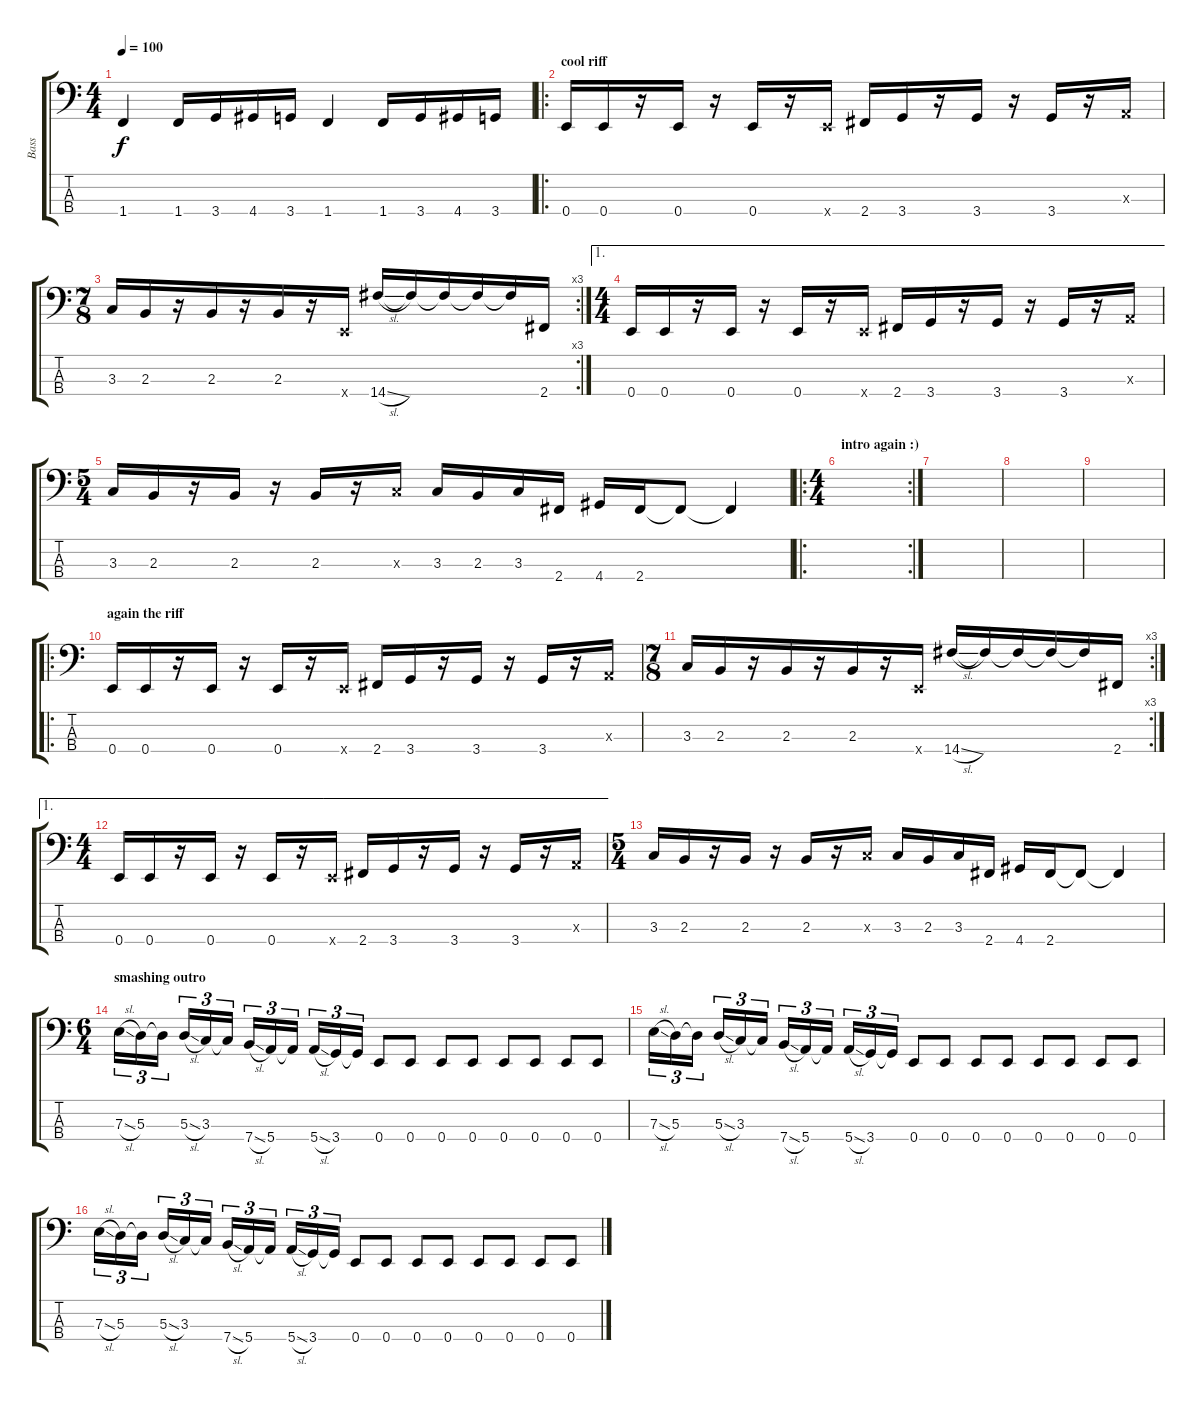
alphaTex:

\track ("Bass" "Bass") {instrument electricbassfinger}
\staff {score tabs}
\tuning (G2 D2 A1 E1) {hide}
\ts (4 4)
\tempo 100
\clef f4
\ks c
1.4.4{dy f} 1.4.16 3.4.16 4.4.16 3.4.16 1.4.4 1.4.16 3.4.16 4.4.16 3.4.16 |
\ro
\section ("" "cool riff")
0.4.16 0.4.16 r.16 0.4.16 r.16 0.4.16 r.16 0.4{x}.16 2.4.16 3.4.16 r.16 3.4.16 r.16 3.4.16 r.16 0.3{x}.16 |
\rc 3
\ts (7 8)
3.3.16 2.3.16 r.16 2.3.16 r.16 2.3.16 r.16 0.4{x}.16 14.4{sl}.16 14.4{t}.16 14.4{t}.16 14.4{t}.16 14.4{t}.16 2.4.16 |
\ae 1
\ts (4 4)
0.4.16 0.4.16 r.16 0.4.16 r.16 0.4.16 r.16 0.4{x}.16 2.4.16 3.4.16 r.16 3.4.16 r.16 3.4.16 r.16 0.3{x}.16 |
\ts (5 4)
3.3.16 2.3.16 r.16 2.3.16 r.16 2.3.16 r.16 3.3{x}.16 3.3.16 2.3.16 3.3.16 2.4.16 4.4.16 2.4.16 2.4{t}.8 2.4{t}.4 |
\ro
\rc 2
\ts (4 4)
\section ("" "intro again :)")
|
|
|
|
\ro
\section ("" "again the riff")
0.4.16 0.4.16 r.16 0.4.16 r.16 0.4.16 r.16 0.4{x}.16 2.4.16 3.4.16 r.16 3.4.16 r.16 3.4.16 r.16 0.3{x}.16 |
\rc 3
\ts (7 8)
3.3.16 2.3.16 r.16 2.3.16 r.16 2.3.16 r.16 0.4{x}.16 14.4{sl}.16 14.4{t}.16 14.4{t}.16 14.4{t}.16 14.4{t}.16 2.4.16 |
\ae 1
\ts (4 4)
0.4.16 0.4.16 r.16 0.4.16 r.16 0.4.16 r.16 0.4{x}.16 2.4.16 3.4.16 r.16 3.4.16 r.16 3.4.16 r.16 0.3{x}.16 |
\ts (5 4)
3.3.16 2.3.16 r.16 2.3.16 r.16 2.3.16 r.16 3.3{x}.16 3.3.16 2.3.16 3.3.16 2.4.16 4.4.16 2.4.16 2.4{t}.8 2.4{t}.4 |
\ts (6 4)
\section ("" "smashing outro")
7.3{sl}.16{tu (3 2)} 5.3.16{tu (3 2)} 5.3{t}.16{tu (3 2)} 5.3{sl}.16{tu (3 2)} 3.3.16{tu (3 2)} 3.3{t}.16{tu (3 2)} 7.4{sl}.16{tu (3 2)} 5.4.16{tu (3 2)} 5.4{t}.16{tu (3 2)} 5.4{sl}.16{tu (3 2)} 3.4.16{tu (3 2)} 3.4{t}.16{tu (3 2)} 0.4.8 0.4.8 0.4.8 0.4.8 0.4.8 0.4.8 0.4.8 0.4.8 |
7.3{sl}.16{tu (3 2)} 5.3.16{tu (3 2)} 5.3{t}.16{tu (3 2)} 5.3{sl}.16{tu (3 2)} 3.3.16{tu (3 2)} 3.3{t}.16{tu (3 2)} 7.4{sl}.16{tu (3 2)} 5.4.16{tu (3 2)} 5.4{t}.16{tu (3 2)} 5.4{sl}.16{tu (3 2)} 3.4.16{tu (3 2)} 3.4{t}.16{tu (3 2)} 0.4.8 0.4.8 0.4.8 0.4.8 0.4.8 0.4.8 0.4.8 0.4.8 |
7.3{sl}.16{tu (3 2)} 5.3.16{tu (3 2)} 5.3{t}.16{tu (3 2)} 5.3{sl}.16{tu (3 2)} 3.3.16{tu (3 2)} 3.3{t}.16{tu (3 2)} 7.4{sl}.16{tu (3 2)} 5.4.16{tu (3 2)} 5.4{t}.16{tu (3 2)} 5.4{sl}.16{tu (3 2)} 3.4.16{tu (3 2)} 3.4{t}.16{tu (3 2)} 0.4.8 0.4.8 0.4.8 0.4.8 0.4.8 0.4.8 0.4.8 0.4.8
